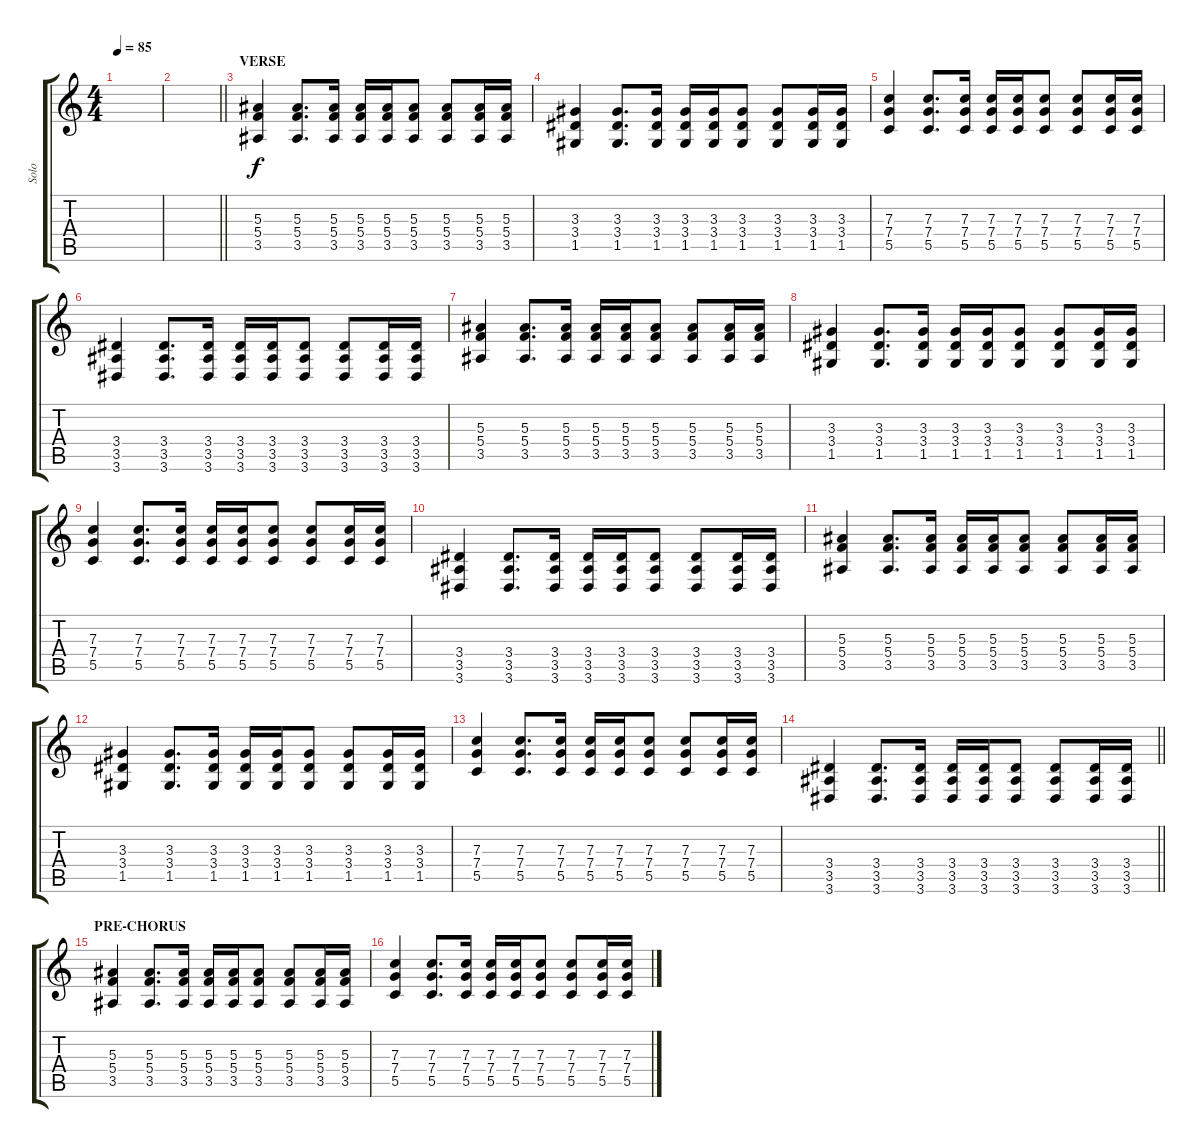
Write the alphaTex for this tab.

\track ("Solo" "Solo") {instrument distortionguitar}
\staff {score tabs}
\tuning (D4 A3 F3 C3 G2 C2) {hide}
\ts (4 4)
\tempo 85
\clef g2
\ks c
|
\barLineRight lightlight
|
\section ("" "VERSE")
(5.3 5.4 3.5).4{volume 6 instrument electricguitarclean} (5.3 5.4 3.5).8{d} (5.3 5.4 3.5).16 (5.3 5.4 3.5).16 (5.3 5.4 3.5).16 (5.3 5.4 3.5).8 (5.3 5.4 3.5).8 (5.3 5.4 3.5).16 (5.3 5.4 3.5).16 |
(3.3 3.4 1.5).4 (3.3 3.4 1.5).8{d} (3.3 3.4 1.5).16 (3.3 3.4 1.5).16 (3.3 3.4 1.5).16 (3.3 3.4 1.5).8 (3.3 3.4 1.5).8 (3.3 3.4 1.5).16 (3.3 3.4 1.5).16 |
(7.3 7.4 5.5).4 (7.3 7.4 5.5).8{d} (7.3 7.4 5.5).16 (7.3 7.4 5.5).16 (7.3 7.4 5.5).16 (7.3 7.4 5.5).8 (7.3 7.4 5.5).8 (7.3 7.4 5.5).16 (7.3 7.4 5.5).16 |
(3.4 3.5 3.6).4 (3.4 3.5 3.6).8{d} (3.4 3.5 3.6).16 (3.4 3.5 3.6).16 (3.4 3.5 3.6).16 (3.4 3.5 3.6).8 (3.4 3.5 3.6).8 (3.4 3.5 3.6).16 (3.4 3.5 3.6).16 |
(5.3 5.4 3.5).4 (5.3 5.4 3.5).8{d} (5.3 5.4 3.5).16 (5.3 5.4 3.5).16 (5.3 5.4 3.5).16 (5.3 5.4 3.5).8 (5.3 5.4 3.5).8 (5.3 5.4 3.5).16 (5.3 5.4 3.5).16 |
(3.3 3.4 1.5).4 (3.3 3.4 1.5).8{d} (3.3 3.4 1.5).16 (3.3 3.4 1.5).16 (3.3 3.4 1.5).16 (3.3 3.4 1.5).8 (3.3 3.4 1.5).8 (3.3 3.4 1.5).16 (3.3 3.4 1.5).16 |
(7.3 7.4 5.5).4 (7.3 7.4 5.5).8{d} (7.3 7.4 5.5).16 (7.3 7.4 5.5).16 (7.3 7.4 5.5).16 (7.3 7.4 5.5).8 (7.3 7.4 5.5).8 (7.3 7.4 5.5).16 (7.3 7.4 5.5).16 |
(3.4 3.5 3.6).4 (3.4 3.5 3.6).8{d} (3.4 3.5 3.6).16 (3.4 3.5 3.6).16 (3.4 3.5 3.6).16 (3.4 3.5 3.6).8 (3.4 3.5 3.6).8 (3.4 3.5 3.6).16 (3.4 3.5 3.6).16 |
(5.3 5.4 3.5).4 (5.3 5.4 3.5).8{d} (5.3 5.4 3.5).16 (5.3 5.4 3.5).16 (5.3 5.4 3.5).16 (5.3 5.4 3.5).8 (5.3 5.4 3.5).8 (5.3 5.4 3.5).16 (5.3 5.4 3.5).16 |
(3.3 3.4 1.5).4 (3.3 3.4 1.5).8{d} (3.3 3.4 1.5).16 (3.3 3.4 1.5).16 (3.3 3.4 1.5).16 (3.3 3.4 1.5).8 (3.3 3.4 1.5).8 (3.3 3.4 1.5).16 (3.3 3.4 1.5).16 |
(7.3 7.4 5.5).4 (7.3 7.4 5.5).8{d} (7.3 7.4 5.5).16 (7.3 7.4 5.5).16 (7.3 7.4 5.5).16 (7.3 7.4 5.5).8 (7.3 7.4 5.5).8 (7.3 7.4 5.5).16 (7.3 7.4 5.5).16 |
\barLineRight lightlight
(3.4 3.5 3.6).4 (3.4 3.5 3.6).8{d} (3.4 3.5 3.6).16 (3.4 3.5 3.6).16 (3.4 3.5 3.6).16 (3.4 3.5 3.6).8 (3.4 3.5 3.6).8 (3.4 3.5 3.6).16 (3.4 3.5 3.6).16 |
\section ("" "PRE-CHORUS")
(5.3 5.4 3.5).4 (5.3 5.4 3.5).8{d} (5.3 5.4 3.5).16 (5.3 5.4 3.5).16 (5.3 5.4 3.5).16 (5.3 5.4 3.5).8 (5.3 5.4 3.5).8 (5.3 5.4 3.5).16 (5.3 5.4 3.5).16 |
(7.3 7.4 5.5).4 (7.3 7.4 5.5).8{d} (7.3 7.4 5.5).16 (7.3 7.4 5.5).16 (7.3 7.4 5.5).16 (7.3 7.4 5.5).8 (7.3 7.4 5.5).8 (7.3 7.4 5.5).16 (7.3 7.4 5.5).16
